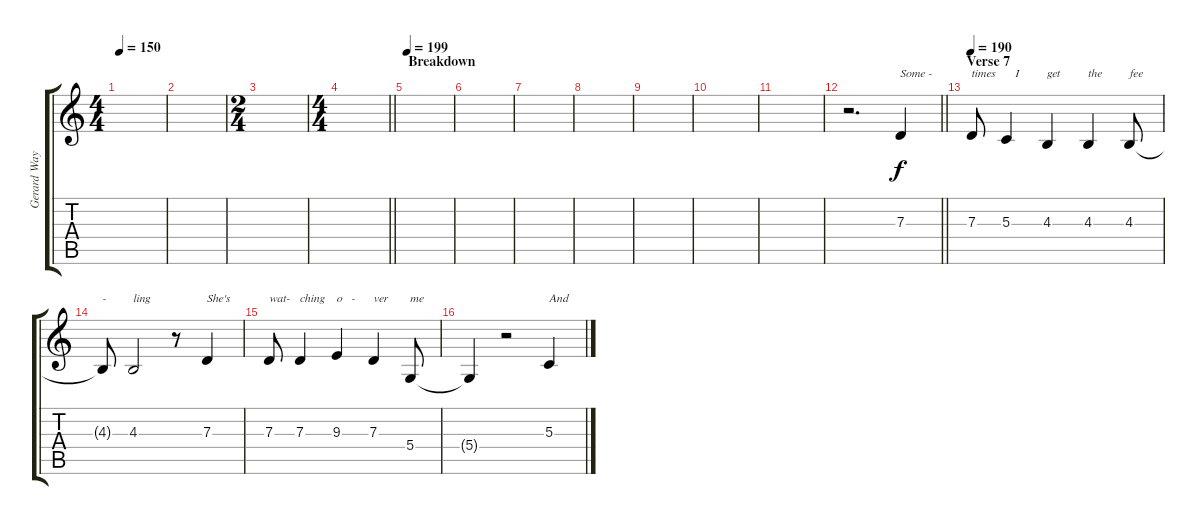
\track ("Gerard Way (vocals)" "Gerard Way") {instrument oboe}
\staff {score tabs}
\tuning (E4 B3 G3 D3 A2 E2) {hide}
\ts (4 4)
\tempo 150
\clef g2
\ks c
|
|
\ts (2 4)
|
\ts (4 4)
\barLineRight lightlight
|
\section ("" "Breakdown")
\tempo 199
|
|
|
|
|
|
|
\barLineRight lightlight
r.2{d} 7.3.4{txt "Some -" volume 16} |
\section ("" "Verse 7")
\tempo 190
7.3.8{txt "times"} 5.3.4{txt "   I"} 4.3.4{txt "get"} 4.3.4{txt "the"} 4.3.8{txt "fee"} |
4.3{t}.8{txt "-"} 4.3.2{txt "ling"} r.8 7.3.4{txt "She's"} |
7.3.8{txt "wat-"} 7.3.4{txt "ching"} 9.3.4{txt "o   -"} 7.3.4{txt "ver"} 5.4.8{txt "me"} |
5.4{t}.4 r.2 5.3.4{txt "And"}
